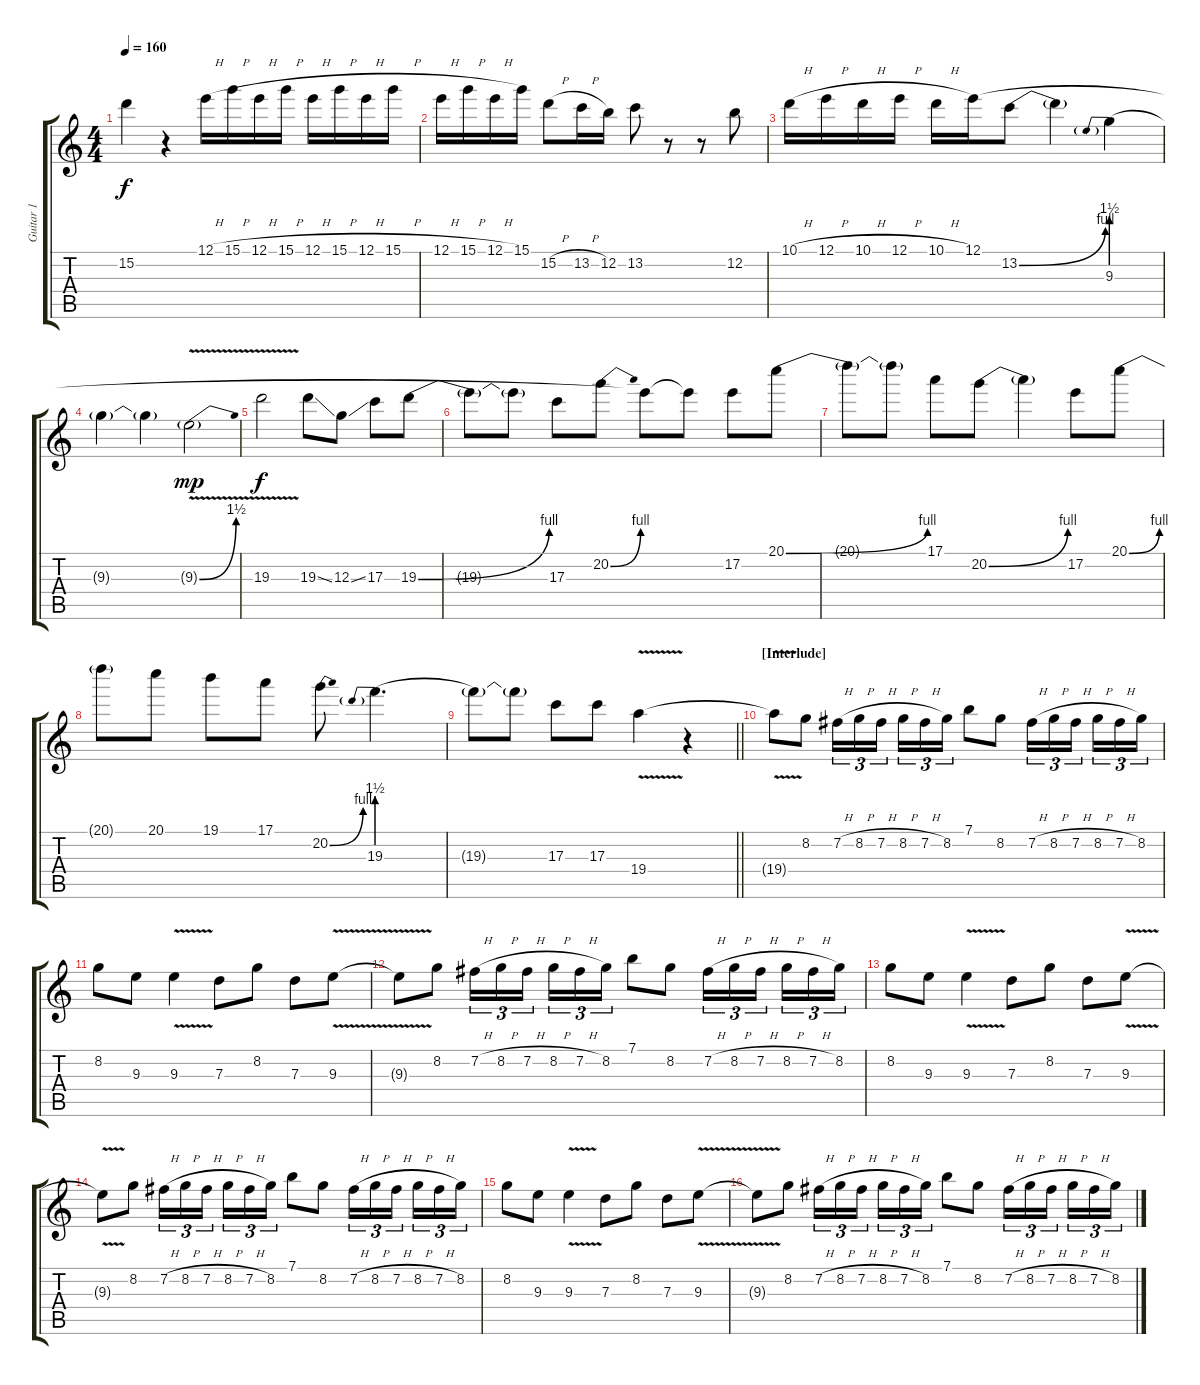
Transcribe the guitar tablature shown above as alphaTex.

\track ("Guitar 1" "Guitar 1") {instrument distortionguitar}
\staff {score tabs}
\tuning (E4 B3 G3 D3 A2 E2) {hide}
\ts (4 4)
\tempo 160
\clef g2
\ks c
15.2{t}.4{dy f} r.4 12.1{h}.16 15.1{h}.16 12.1{h}.16 15.1{h}.16 12.1{h}.16 15.1{h}.16 12.1{h}.16 15.1{h}.16 |
12.1{h}.16 15.1{h}.16 12.1{h}.16 15.1.16 15.2{h}.8 13.2{h}.16 12.2.16 13.2.8 r.8 r.8 12.2.8 |
10.1{h}.16 12.1{h}.16 10.1{h}.16 12.1{h}.16 10.1{h}.16 12.1.16 13.2{be (bend 0 0 60 4)}.8 13.2{t}.4 9.3{be (prebend 0 6 60 6)}.4 |
9.3{t}.4 9.3{t}.4 9.3{be (bend 0 0 60 6) v g}.2{dy mp} |
19.3{v}.2{dy f} 19.3{ss}.8 12.3{ss}.8 17.3.8 19.3{be (bend 0 0 60 4)}.8 |
19.3{t}.8 19.3{t}.8 17.3.8 20.2{be (bend 0 0 60 4)}.8 12.1{t}.8 12.1{t}.8 17.2.8 20.1{be (bend 0 0 60 4)}.8 |
20.1{t}.8 20.1{t}.8 17.1.8 20.2{be (bend 0 0 60 4)}.8 20.2{t}.4 17.2.8 20.1{be (bend 0 0 60 4)}.8 |
20.1{t}.8 20.1.8 19.1.8 17.1.8 20.2{be (bend 0 0 60 4)}.8 19.3{be (prebend 0 6 60 6)}.4{d} |
\barLineRight lightlight
19.3{t}.8 19.3{t}.8 17.3.8 17.3.8 19.4{v}.4 r.4 |
\section ("" "[Interlude]")
19.4{t}.8{volume 14 balance 0} 8.2.8 7.2{h}.16{tu (3 2)} 8.2{h}.16{tu (3 2)} 7.2{h}.16{tu (3 2) beam splitsecondary} 8.2{h}.16{tu (3 2)} 7.2{h}.16{tu (3 2)} 8.2.16{tu (3 2)} 7.1.8 8.2.8 7.2{h}.16{tu (3 2)} 8.2{h}.16{tu (3 2)} 7.2{h}.16{tu (3 2) beam splitsecondary} 8.2{h}.16{tu (3 2)} 7.2{h}.16{tu (3 2)} 8.2.16{tu (3 2)} |
8.2.8 9.3.8 9.3{v}.4 7.3.8 8.2.8 7.3.8 9.3{v}.8 |
9.3{t}.8 8.2.8 7.2{h}.16{tu (3 2)} 8.2{h}.16{tu (3 2)} 7.2{h}.16{tu (3 2) beam splitsecondary} 8.2{h}.16{tu (3 2)} 7.2{h}.16{tu (3 2)} 8.2.16{tu (3 2)} 7.1.8 8.2.8 7.2{h}.16{tu (3 2)} 8.2{h}.16{tu (3 2)} 7.2{h}.16{tu (3 2) beam splitsecondary} 8.2{h}.16{tu (3 2)} 7.2{h}.16{tu (3 2)} 8.2.16{tu (3 2)} |
8.2.8 9.3.8 9.3{v}.4 7.3.8 8.2.8 7.3.8 9.3{v}.8 |
9.3{t}.8 8.2.8 7.2{h}.16{tu (3 2)} 8.2{h}.16{tu (3 2)} 7.2{h}.16{tu (3 2) beam splitsecondary} 8.2{h}.16{tu (3 2)} 7.2{h}.16{tu (3 2)} 8.2.16{tu (3 2)} 7.1.8 8.2.8 7.2{h}.16{tu (3 2)} 8.2{h}.16{tu (3 2)} 7.2{h}.16{tu (3 2) beam splitsecondary} 8.2{h}.16{tu (3 2)} 7.2{h}.16{tu (3 2)} 8.2.16{tu (3 2)} |
8.2.8 9.3.8 9.3{v}.4 7.3.8 8.2.8 7.3.8 9.3{v}.8 |
9.3{t}.8 8.2.8 7.2{h}.16{tu (3 2)} 8.2{h}.16{tu (3 2)} 7.2{h}.16{tu (3 2) beam splitsecondary} 8.2{h}.16{tu (3 2)} 7.2{h}.16{tu (3 2)} 8.2.16{tu (3 2)} 7.1.8 8.2.8 7.2{h}.16{tu (3 2)} 8.2{h}.16{tu (3 2)} 7.2{h}.16{tu (3 2) beam splitsecondary} 8.2{h}.16{tu (3 2)} 7.2{h}.16{tu (3 2)} 8.2.16{tu (3 2)}
